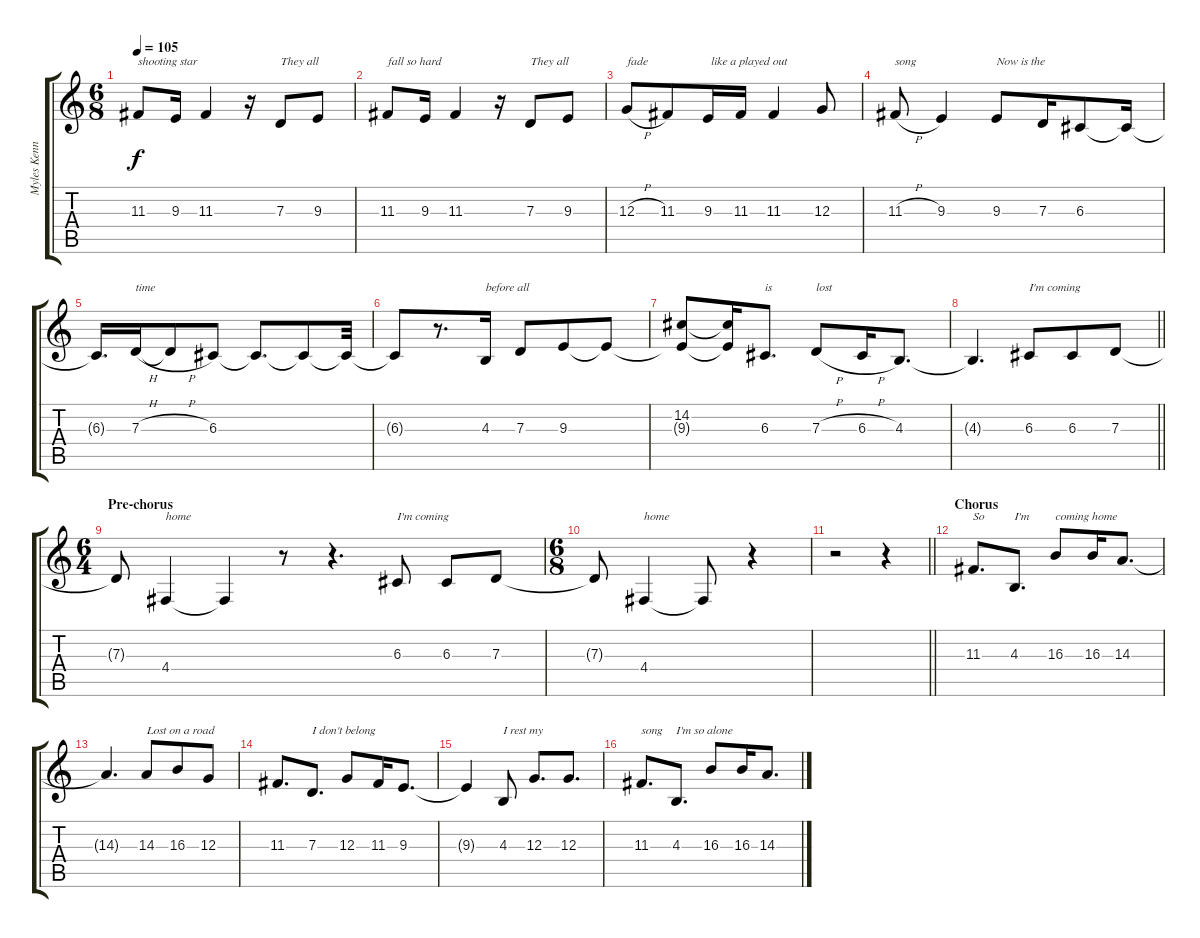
\track ("Myles Kennedy (Vocals)" "Myles Kenn") {instrument violin}
\staff {score tabs}
\tuning (E4 B3 G3 D3 A2 E2) {hide}
\ts (6 8)
\tempo 105
\clef g2
\ks c
11.3.8{txt "shooting star" dy f} 9.3.16 11.3.4 r.16 7.3.8{txt "They all"} 9.3.8 |
11.3.8{txt "fall so hard"} 9.3.16 11.3.4 r.16 7.3.8{txt "They all"} 9.3.8 |
12.3{h}.8{txt "fade"} 11.3.8 9.3.16{txt " like a played out"} 11.3.16 11.3.4 12.3.8 |
11.3{h}.8{txt "song"} 9.3.4 9.3.8{txt "Now is the"} 7.3.16 6.3.8 6.3{t}.16 |
6.3{t}.16{d} 7.3{h}.16{txt "time"} 7.3{h t}.8 6.3.8 6.3{t}.8{d} 6.3{t}.8 6.3{t}.32 |
6.3{t}.8 r.8{d} 4.3.16{txt "before all"} 7.3.8 9.3.8 9.3{t}.8 |
(14.2 9.3{t}).8 (14.2{t} 9.3{t}).16 6.3.8{d txt "is"} 7.3{h}.8{txt "lost"} 6.3{h}.16 4.3.8{d} |
\barLineRight lightlight
4.3{t}.4{d} 6.3.8{txt "I'm coming"} 6.3.8 7.3.8 |
\ts (6 4)
\section ("" "Pre-chorus")
7.3{t}.8 4.4.4{txt "home"} 4.4{t}.4 r.8 r.4{d} 6.3.8{txt "I'm coming"} 6.3.8 7.3.8 |
\ts (6 8)
7.3{t}.8 4.4.4{txt "home"} 4.4{t}.8 r.4 |
\barLineRight lightlight
r.2 r.4 |
\section ("" "Chorus")
11.3.8{d txt "So" volume 16} 4.3.8{d txt "I'm"} 16.3.8{txt "coming home"} 16.3.16 14.3.8{d} |
14.3{t}.4{d} 14.3.8{txt "Lost on a road"} 16.3.8 12.3.8 |
11.3.8{d} 7.3.8{d txt "I don't belong"} 12.3.8 11.3.16 9.3.8{d} |
9.3{t}.4 4.3.8{txt "I rest my"} 12.3.8{d} 12.3.8{d} |
11.3.8{d txt "song"} 4.3.8{d txt "I'm so alone"} 16.3.8 16.3.16 14.3.8{d}
